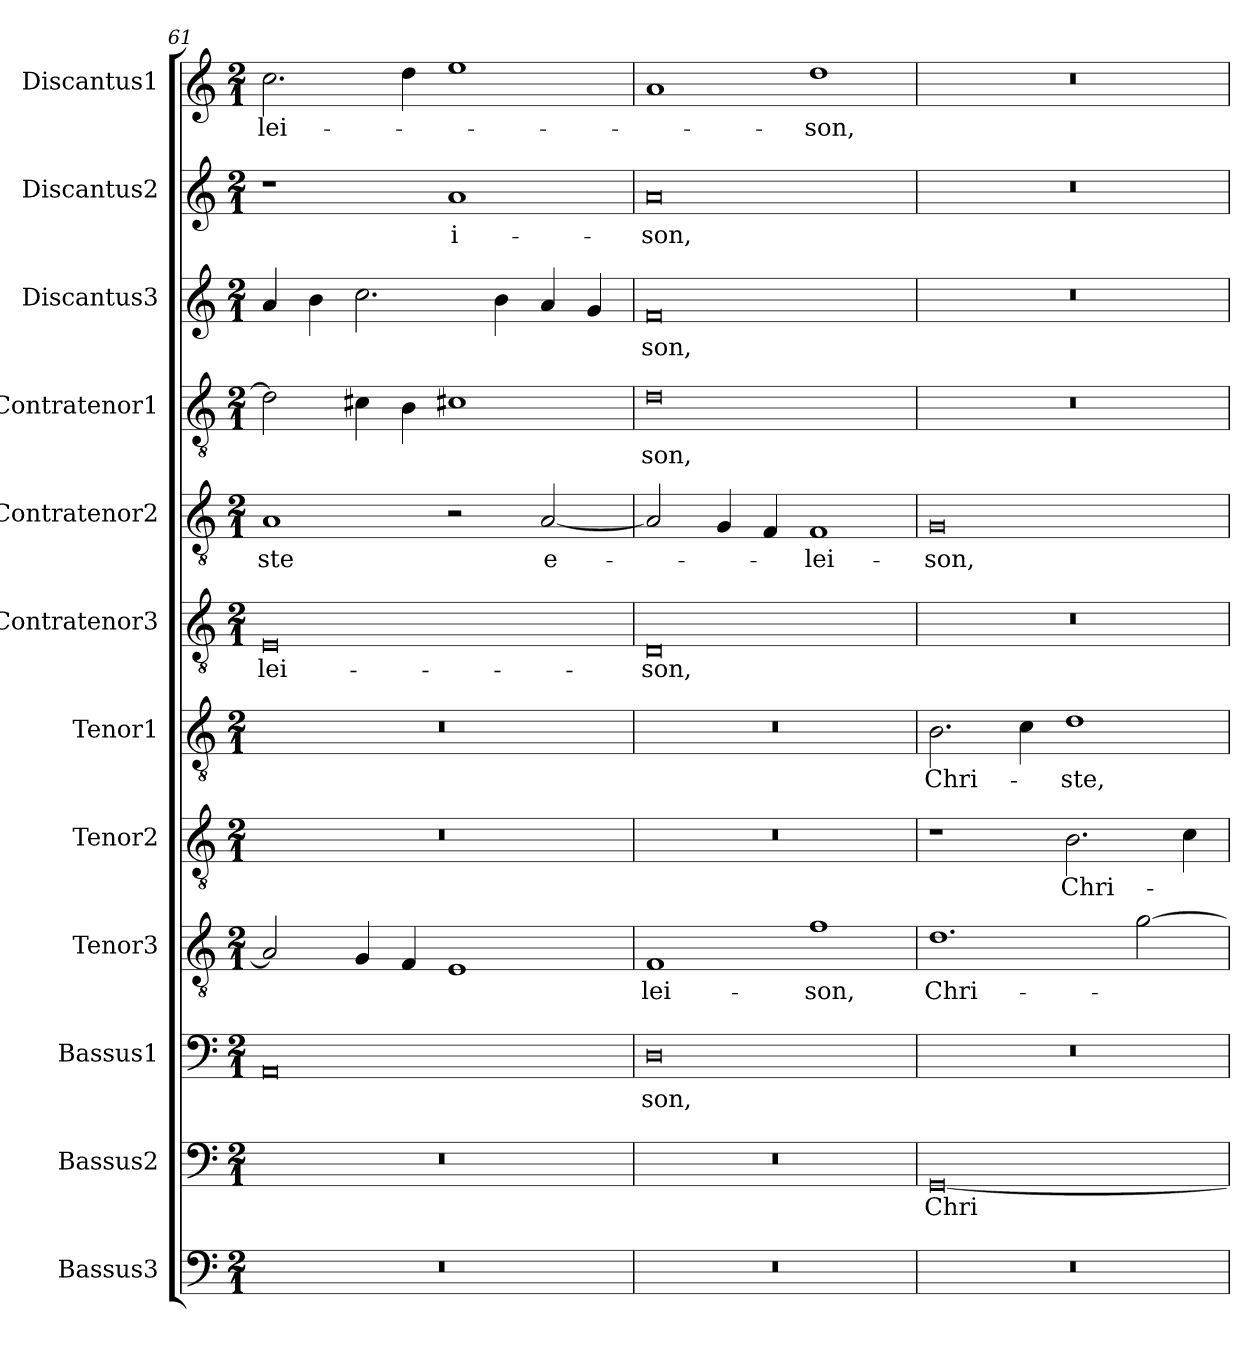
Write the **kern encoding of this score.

**kern	**kern	**text	**kern	**text	**kern	**text	**kern	**text	**kern	**text	**kern	**text	**kern	**text	**kern	**text	**kern	**text	**kern	**text	**kern	**text
*part12	*part11	*part11	*part10	*part10	*part9	*part9	*part8	*part8	*part7	*part7	*part6	*part6	*part5	*part5	*part4	*part4	*part3	*part3	*part2	*part2	*part1	*part1
*staff12	*staff11	*staff11	*staff10	*staff10	*staff9	*staff9	*staff8	*staff8	*staff7	*staff7	*staff6	*staff6	*staff5	*staff5	*staff4	*staff4	*staff3	*staff3	*staff2	*staff2	*staff1	*staff1
*I"Bassus3	*I"Bassus2	*	*I"Bassus1	*	*I"Tenor3	*	*I"Tenor2	*	*I"Tenor1	*	*I"Contratenor3	*	*I"Contratenor2	*	*I"Contratenor1	*	*I"Discantus3	*	*I"Discantus2	*	*I"Discantus1	*
*I'B3	*I'B2	*	*I'B1	*	*I'T3	*	*I'T2	*	*I'T1	*	*I'Ct3	*	*I'Ct2	*	*I'Ct1	*	*I'D3	*	*I'D2	*	*I'D1	*
*clefF4	*clefF4	*	*clefF4	*	*clefGv2	*	*clefGv2	*	*clefGv2	*	*clefGv2	*	*clefGv2	*	*clefGv2	*	*clefG2	*	*clefG2	*	*clefG2	*
*k[]	*k[]	*	*k[]	*	*k[]	*	*k[]	*	*k[]	*	*k[]	*	*k[]	*	*k[]	*	*k[]	*	*k[]	*	*k[]	*
*M2/1	*M2/1	*	*M2/1	*	*M2/1	*	*M2/1	*	*M2/1	*	*M2/1	*	*M2/1	*	*M2/1	*	*M2/1	*	*M2/1	*	*M2/1	*
=61	=61	=61	=61	=61	=61	=61	=61	=61	=61	=61	=61	=61	=61	=61	=61	=61	=61	=61	=61	=61	=61	=61
0r	0r	.	0AA	.	2A]	.	0r	.	0r	.	0E	-lei-	1A	-ste	2d]	.	4a	.	1r	.	2.cc	-lei-
.	.	.	.	.	.	.	.	.	.	.	.	.	.	.	.	.	4b	.	.	.	.	.
.	.	.	.	.	4G	.	.	.	.	.	.	.	.	.	4c#X	.	2.cc	.	.	.	.	.
.	.	.	.	.	4F	.	.	.	.	.	.	.	.	.	4B	.	.	.	.	.	4dd	.
.	.	.	.	.	1E	.	.	.	.	.	.	.	2r	.	1c#X	.	.	.	1a	-i-	1ee	.
.	.	.	.	.	.	.	.	.	.	.	.	.	.	.	.	.	4b	.	.	.	.	.
.	.	.	.	.	.	.	.	.	.	.	.	.	[2A	e-	.	.	4a	.	.	.	.	.
.	.	.	.	.	.	.	.	.	.	.	.	.	.	.	.	.	4g	.	.	.	.	.
=62	=62	=62	=62	=62	=62	=62	=62	=62	=62	=62	=62	=62	=62	=62	=62	=62	=62	=62	=62	=62	=62	=62
0r	0r	.	0D	-son,	1F	-lei-	0r	.	0r	.	0D	-son,	2A]	.	0d	-son,	0f	-son,	0a	-son,	1a	.
.	.	.	.	.	.	.	.	.	.	.	.	.	4G	.	.	.	.	.	.	.	.	.
.	.	.	.	.	.	.	.	.	.	.	.	.	4F	.	.	.	.	.	.	.	.	.
.	.	.	.	.	1f	-son,	.	.	.	.	.	.	1F	-lei-	.	.	.	.	.	.	1dd	-son,
=63	=63	=63	=63	=63	=63	=63	=63	=63	=63	=63	=63	=63	=63	=63	=63	=63	=63	=63	=63	=63	=63	=63
0r	[0GG	Chri-	0r	.	1.d	Chri-	1r	.	2.B	Chri-	0r	.	0G	-son,	0r	.	0r	.	0r	.	0r	.
.	.	.	.	.	.	.	.	.	4c	.	.	.	.	.	.	.	.	.	.	.	.	.
.	.	.	.	.	.	.	2.B	Chri-	1d	-ste,	.	.	.	.	.	.	.	.	.	.	.	.
.	.	.	.	.	[2g	.	.	.	.	.	.	.	.	.	.	.	.	.	.	.	.	.
.	.	.	.	.	.	.	4c	.	.	.	.	.	.	.	.	.	.	.	.	.	.	.
=	=	=	=	=	=	=	=	=	=	=	=	=	=	=	=	=	=	=	=	=	=	=
*-	*-	*-	*-	*-	*-	*-	*-	*-	*-	*-	*-	*-	*-	*-	*-	*-	*-	*-	*-	*-	*-	*-
